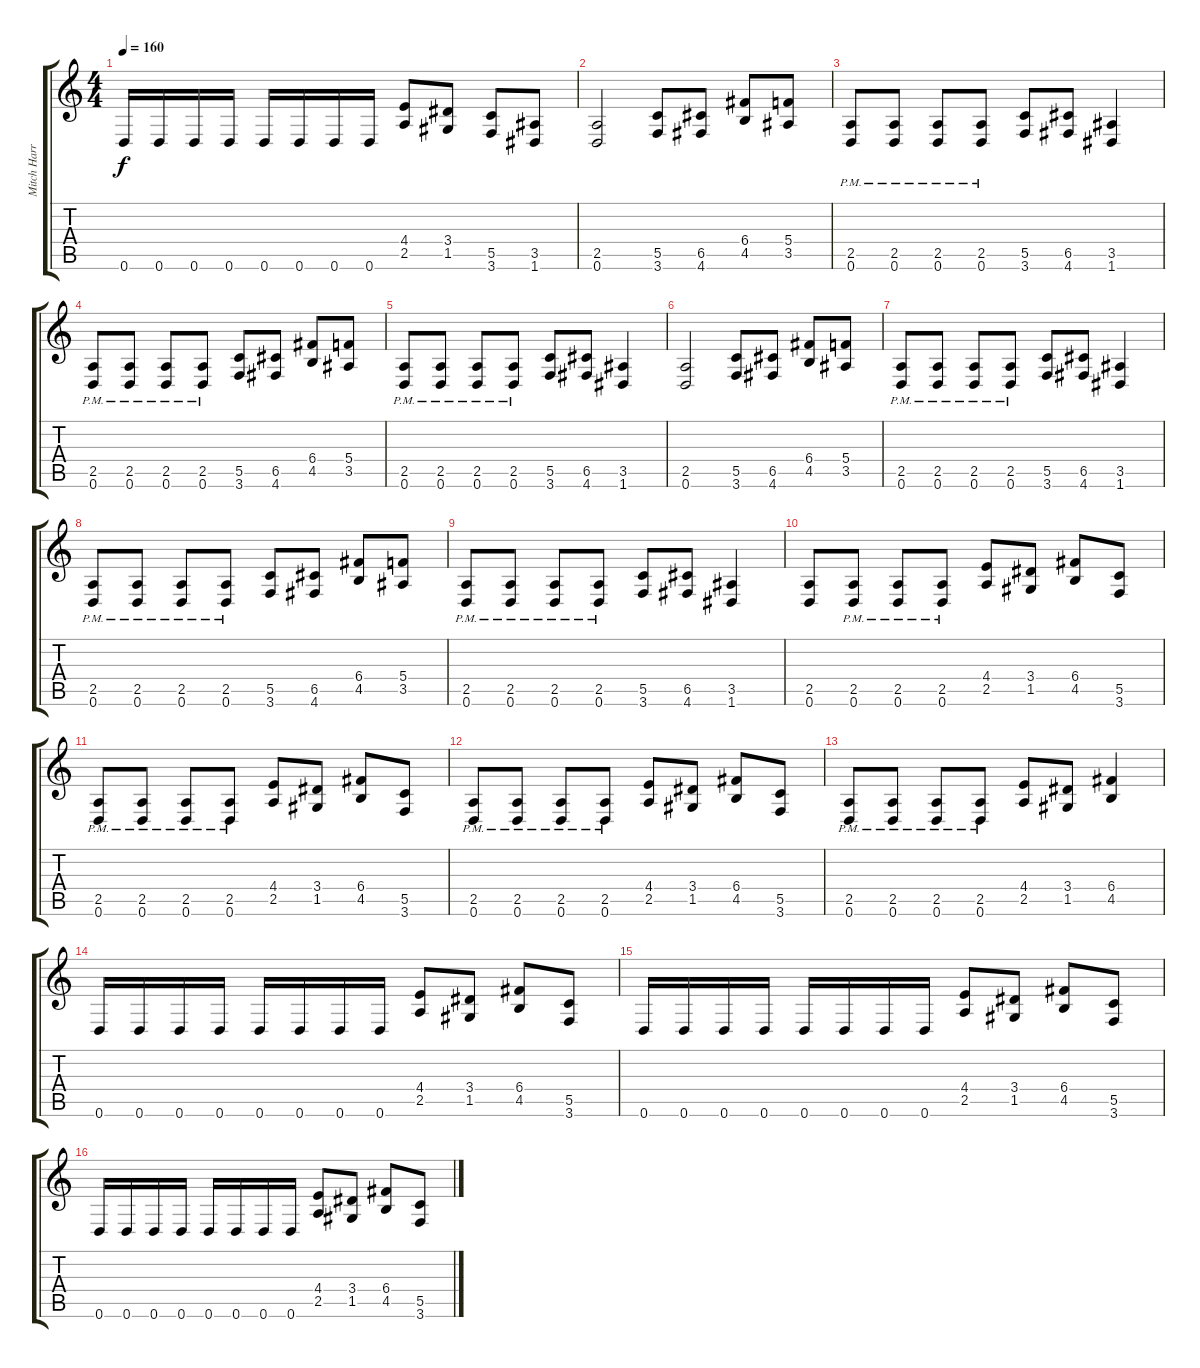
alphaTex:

\track ("Mitch Harris (Guitar 1) " "Mitch Harr") {instrument distortionguitar}
\staff {score tabs}
\tuning (D4 A3 F3 C3 G2 D2) {hide}
\ts (4 4)
\tempo 160
\clef g2
\ks c
0.6.16{dy f} 0.6.16 0.6.16 0.6.16 0.6.16 0.6.16 0.6.16 0.6.16 (4.4 2.5).8 (3.4 1.5).8 (5.5 3.6).8 (3.5 1.6).8 |
(2.5 0.6).2 (5.5 3.6).8 (6.5 4.6).8 (6.4 4.5).8 (5.4 3.5).8 |
(2.5{pm} 0.6).8 (2.5{pm} 0.6).8 (2.5{pm} 0.6).8 (2.5{pm} 0.6).8 (5.5 3.6).8 (6.5 4.6).8 (3.5 1.6).4 |
(2.5{pm} 0.6).8 (2.5{pm} 0.6).8 (2.5{pm} 0.6).8 (2.5{pm} 0.6).8 (5.5 3.6).8 (6.5 4.6).8 (6.4 4.5).8 (5.4 3.5).8 |
(2.5{pm} 0.6).8 (2.5{pm} 0.6).8 (2.5{pm} 0.6).8 (2.5{pm} 0.6).8 (5.5 3.6).8 (6.5 4.6).8 (3.5 1.6).4 |
(2.5 0.6).2 (5.5 3.6).8 (6.5 4.6).8 (6.4 4.5).8 (5.4 3.5).8 |
(2.5{pm} 0.6).8 (2.5{pm} 0.6).8 (2.5{pm} 0.6).8 (2.5{pm} 0.6).8 (5.5 3.6).8 (6.5 4.6).8 (3.5 1.6).4 |
(2.5{pm} 0.6).8 (2.5{pm} 0.6).8 (2.5{pm} 0.6).8 (2.5{pm} 0.6).8 (5.5 3.6).8 (6.5 4.6).8 (6.4 4.5).8 (5.4 3.5).8 |
(2.5{pm} 0.6).8 (2.5{pm} 0.6).8 (2.5{pm} 0.6).8 (2.5{pm} 0.6).8 (5.5 3.6).8 (6.5 4.6).8 (3.5 1.6).4 |
(2.5 0.6).8 (2.5{pm} 0.6).8 (2.5{pm} 0.6).8 (2.5{pm} 0.6).8 (4.4 2.5).8 (3.4 1.5).8 (6.4 4.5).8 (5.5 3.6).8 |
(2.5{pm} 0.6).8 (2.5{pm} 0.6).8 (2.5{pm} 0.6).8 (2.5{pm} 0.6).8 (4.4 2.5).8 (3.4 1.5).8 (6.4 4.5).8 (5.5 3.6).8 |
(2.5{pm} 0.6).8 (2.5{pm} 0.6).8 (2.5{pm} 0.6).8 (2.5{pm} 0.6).8 (4.4 2.5).8 (3.4 1.5).8 (6.4 4.5).8 (5.5 3.6).8 |
(2.5{pm} 0.6).8 (2.5{pm} 0.6).8 (2.5{pm} 0.6).8 (2.5{pm} 0.6).8 (4.4 2.5).8 (3.4 1.5).8 (6.4 4.5).4 |
0.6.16 0.6.16 0.6.16 0.6.16 0.6.16 0.6.16 0.6.16 0.6.16 (4.4 2.5).8 (3.4 1.5).8 (6.4 4.5).8 (5.5 3.6).8 |
0.6.16 0.6.16 0.6.16 0.6.16 0.6.16 0.6.16 0.6.16 0.6.16 (4.4 2.5).8 (3.4 1.5).8 (6.4 4.5).8 (5.5 3.6).8 |
0.6.16 0.6.16 0.6.16 0.6.16 0.6.16 0.6.16 0.6.16 0.6.16 (4.4 2.5).8 (3.4 1.5).8 (6.4 4.5).8 (5.5 3.6).8
